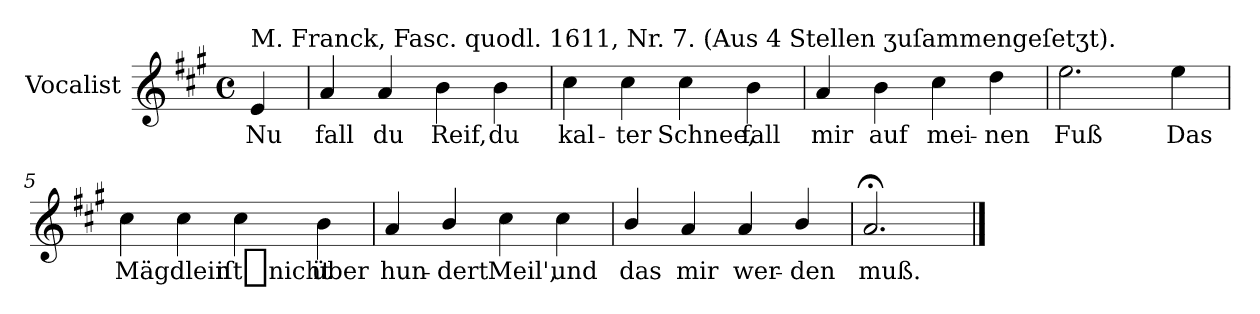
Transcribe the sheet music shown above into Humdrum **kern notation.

**kern	**text
*part1	*part1
*staff1	*staff1
*I"Vocalist	*
*k[f#c#g#]	*
*A:	*
*M4/4	*
*met(c)	*
=	=
!LO:TX:a:t=M. Franck, Fasc. quodl. 1611, Nr. 7. (Aus 4 Stellen ʒuſammengeſetʒt).	!
4e	Nu
=1	=1
4a	fall
4a	du
4b	Reif,
4b	du
=2	=2
4cc#	kal-
4cc#	-ter
4cc#	Schnee,
4b	fall
=3	=3
4a	mir
4b	auf
4cc#	mei-
4dd	-nen
=4	=4
2.ee	Fuß
4ee	Das
=5	=5
4cc#	Mägdlein
4cc#	.
4cc#	iſt_nicht
4b	über
=6	=6
4a	hun-
4b/	-dert
4cc#	Meil',
4cc#	und
=7	=7
4b/	das
4a	mir
4a	wer-
4b/	-den
=8	=8
2.a;<	muß.
==	==
*-	*-
